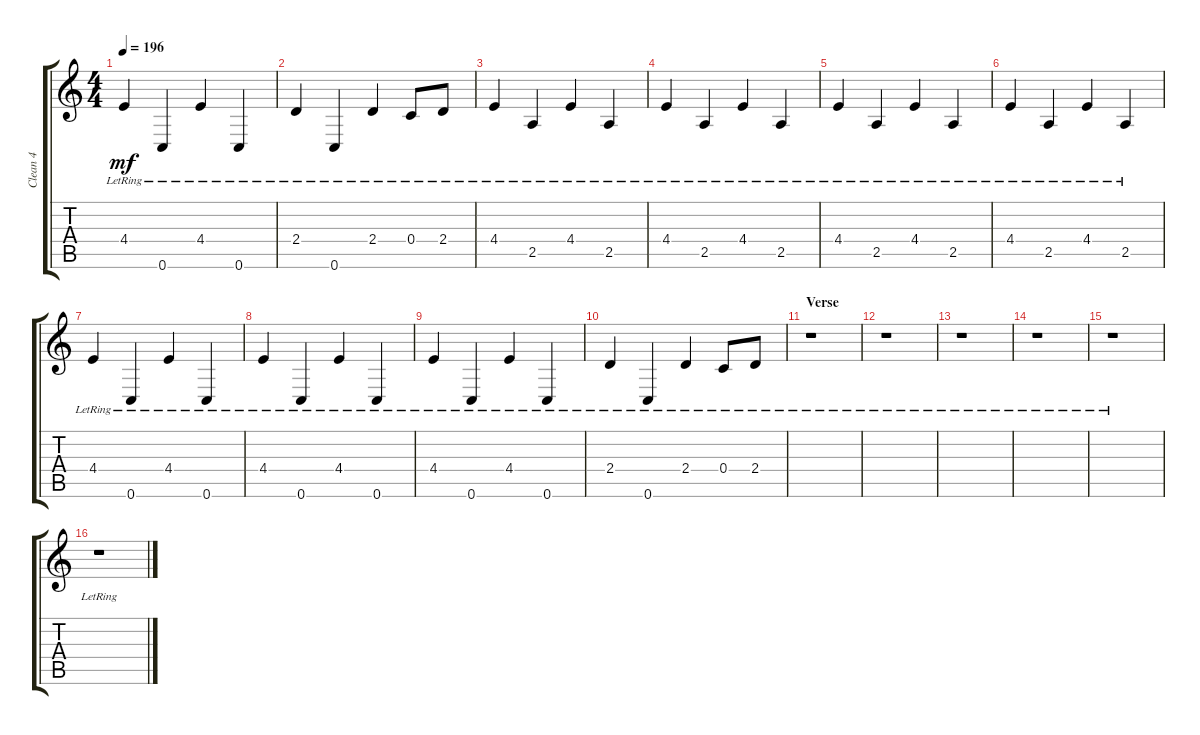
\track ("Clean 4" "Clean 4") {instrument electricguitarclean}
\staff {score tabs}
\tuning (D4 A3 F3 C3 G2 C2) {hide}
\ts (4 4)
\tempo 196
\clef g2
\ks aminor
4.4{lr}.4{dy mf} 0.6{lr}.4 4.4{lr}.4 0.6{lr}.4 |
2.4{lr}.4 0.6{lr}.4 2.4{lr}.4 0.4{lr}.8 2.4{lr}.8 |
4.4{lr}.4 2.5{lr}.4 4.4{lr}.4 2.5{lr}.4 |
4.4{lr}.4 2.5{lr}.4 4.4{lr}.4 2.5{lr}.4 |
4.4{lr}.4 2.5{lr}.4 4.4{lr}.4 2.5{lr}.4 |
4.4{lr}.4 2.5{lr}.4 4.4{lr}.4 2.5{lr}.4 |
4.4{lr}.4 0.6{lr}.4 4.4{lr}.4 0.6{lr}.4 |
4.4{lr}.4 0.6{lr}.4 4.4{lr}.4 0.6{lr}.4 |
4.4{lr}.4 0.6{lr}.4 4.4{lr}.4 0.6{lr}.4 |
2.4{lr}.4 0.6{lr}.4 2.4{lr}.4 0.4{lr}.8 2.4{lr}.8 |
\section ("" "Verse")
r.1 |
r.1 |
r.1 |
r.1 |
r.1 |
r.1
